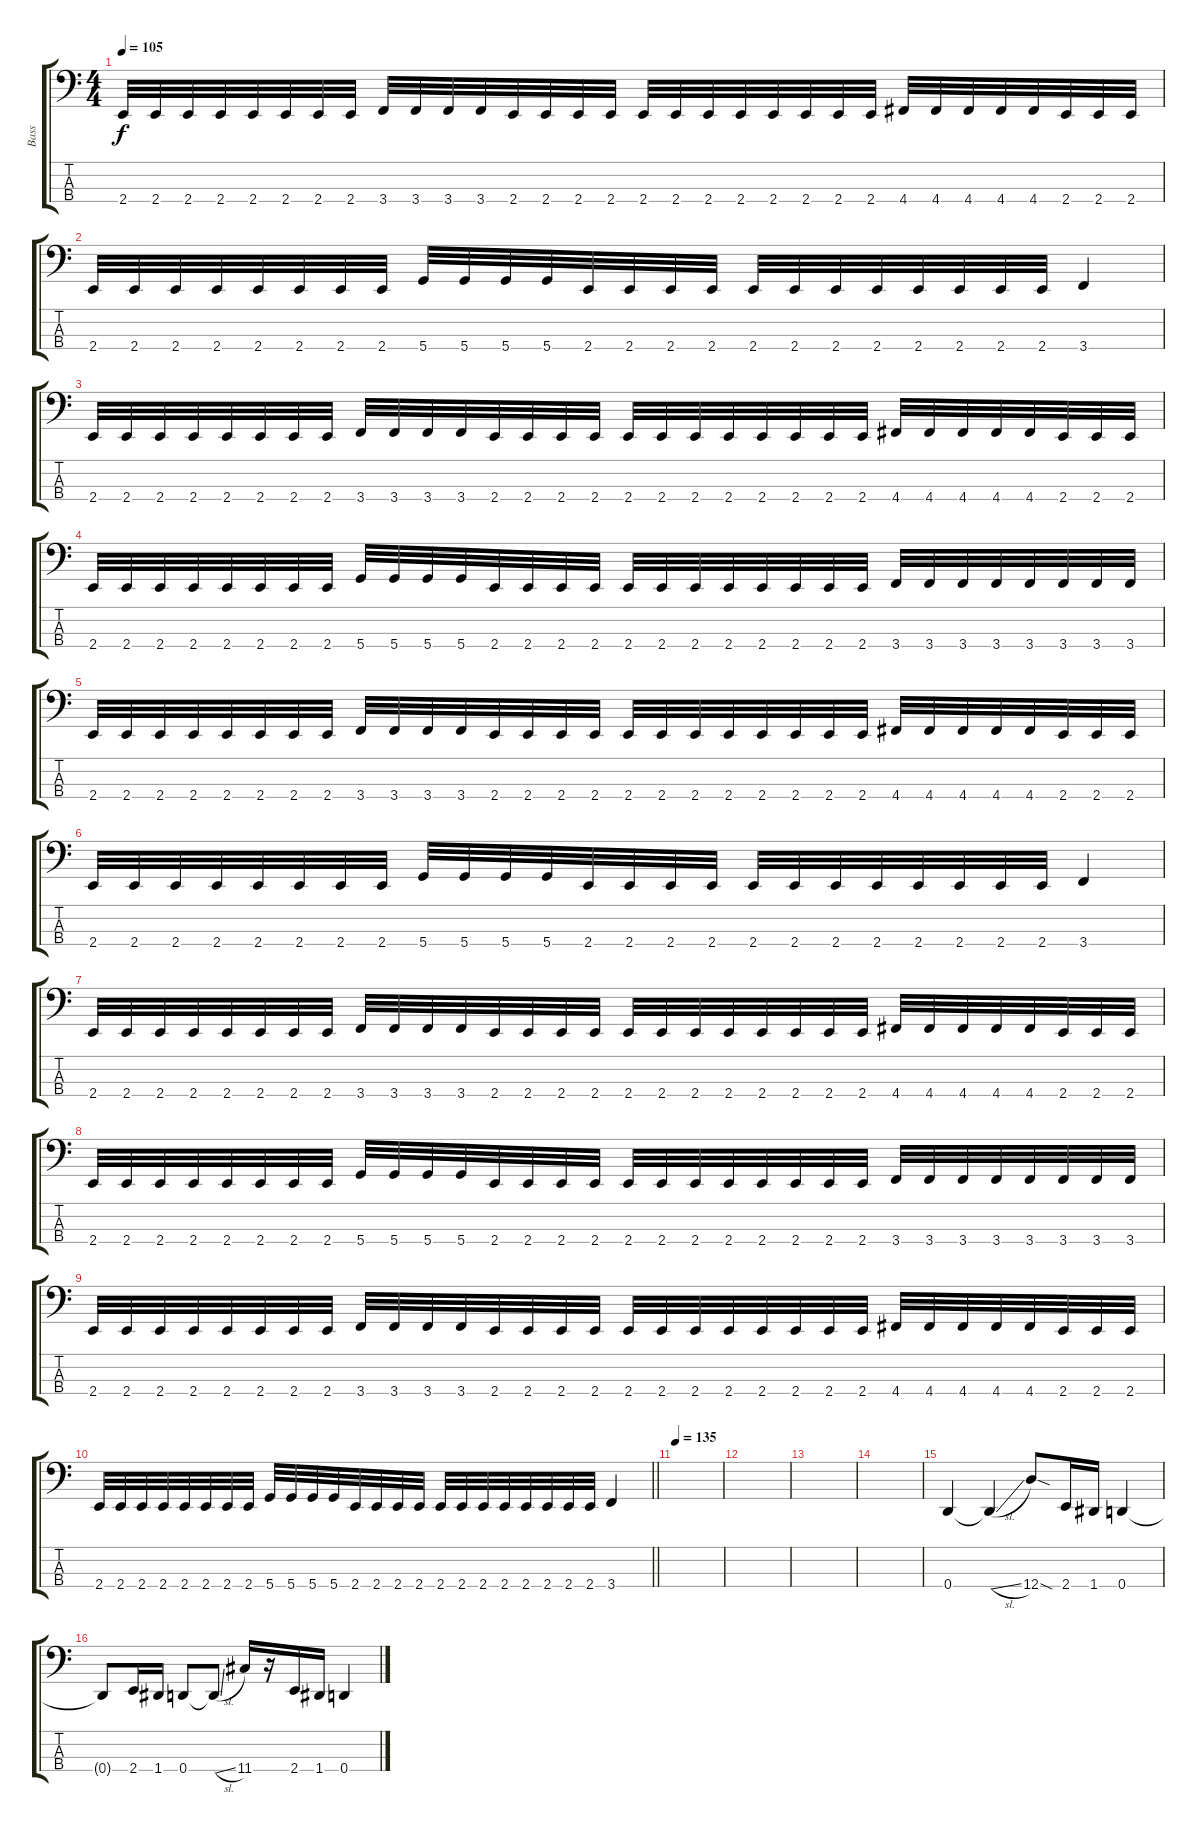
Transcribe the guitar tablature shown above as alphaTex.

\track ("Bass" "Bass") {instrument electricbassfinger}
\staff {score tabs}
\tuning (F2 C2 G1 D1) {hide}
\ts (4 4)
\tempo 105
\clef f4
\ks c
2.4.32{dy f} 2.4.32 2.4.32 2.4.32 2.4.32 2.4.32 2.4.32 2.4.32 3.4.32 3.4.32 3.4.32 3.4.32 2.4.32 2.4.32 2.4.32 2.4.32 2.4.32 2.4.32 2.4.32 2.4.32 2.4.32 2.4.32 2.4.32 2.4.32 4.4.32 4.4.32 4.4.32 4.4.32 4.4.32 2.4.32 2.4.32 2.4.32 |
2.4.32 2.4.32 2.4.32 2.4.32 2.4.32 2.4.32 2.4.32 2.4.32 5.4.32 5.4.32 5.4.32 5.4.32 2.4.32 2.4.32 2.4.32 2.4.32 2.4.32 2.4.32 2.4.32 2.4.32 2.4.32 2.4.32 2.4.32 2.4.32 3.4.4 |
2.4.32 2.4.32 2.4.32 2.4.32 2.4.32 2.4.32 2.4.32 2.4.32 3.4.32 3.4.32 3.4.32 3.4.32 2.4.32 2.4.32 2.4.32 2.4.32 2.4.32 2.4.32 2.4.32 2.4.32 2.4.32 2.4.32 2.4.32 2.4.32 4.4.32 4.4.32 4.4.32 4.4.32 4.4.32 2.4.32 2.4.32 2.4.32 |
2.4.32 2.4.32 2.4.32 2.4.32 2.4.32 2.4.32 2.4.32 2.4.32 5.4.32 5.4.32 5.4.32 5.4.32 2.4.32 2.4.32 2.4.32 2.4.32 2.4.32 2.4.32 2.4.32 2.4.32 2.4.32 2.4.32 2.4.32 2.4.32 3.4.32 3.4.32 3.4.32 3.4.32 3.4.32 3.4.32 3.4.32 3.4.32 |
2.4.32 2.4.32 2.4.32 2.4.32 2.4.32 2.4.32 2.4.32 2.4.32 3.4.32 3.4.32 3.4.32 3.4.32 2.4.32 2.4.32 2.4.32 2.4.32 2.4.32 2.4.32 2.4.32 2.4.32 2.4.32 2.4.32 2.4.32 2.4.32 4.4.32 4.4.32 4.4.32 4.4.32 4.4.32 2.4.32 2.4.32 2.4.32 |
2.4.32 2.4.32 2.4.32 2.4.32 2.4.32 2.4.32 2.4.32 2.4.32 5.4.32 5.4.32 5.4.32 5.4.32 2.4.32 2.4.32 2.4.32 2.4.32 2.4.32 2.4.32 2.4.32 2.4.32 2.4.32 2.4.32 2.4.32 2.4.32 3.4.4 |
2.4.32 2.4.32 2.4.32 2.4.32 2.4.32 2.4.32 2.4.32 2.4.32 3.4.32 3.4.32 3.4.32 3.4.32 2.4.32 2.4.32 2.4.32 2.4.32 2.4.32 2.4.32 2.4.32 2.4.32 2.4.32 2.4.32 2.4.32 2.4.32 4.4.32 4.4.32 4.4.32 4.4.32 4.4.32 2.4.32 2.4.32 2.4.32 |
2.4.32 2.4.32 2.4.32 2.4.32 2.4.32 2.4.32 2.4.32 2.4.32 5.4.32 5.4.32 5.4.32 5.4.32 2.4.32 2.4.32 2.4.32 2.4.32 2.4.32 2.4.32 2.4.32 2.4.32 2.4.32 2.4.32 2.4.32 2.4.32 3.4.32 3.4.32 3.4.32 3.4.32 3.4.32 3.4.32 3.4.32 3.4.32 |
2.4.32 2.4.32 2.4.32 2.4.32 2.4.32 2.4.32 2.4.32 2.4.32 3.4.32 3.4.32 3.4.32 3.4.32 2.4.32 2.4.32 2.4.32 2.4.32 2.4.32 2.4.32 2.4.32 2.4.32 2.4.32 2.4.32 2.4.32 2.4.32 4.4.32 4.4.32 4.4.32 4.4.32 4.4.32 2.4.32 2.4.32 2.4.32 |
\barLineRight lightlight
2.4.32 2.4.32 2.4.32 2.4.32 2.4.32 2.4.32 2.4.32 2.4.32 5.4.32 5.4.32 5.4.32 5.4.32 2.4.32 2.4.32 2.4.32 2.4.32 2.4.32 2.4.32 2.4.32 2.4.32 2.4.32 2.4.32 2.4.32 2.4.32 3.4.4 |
\section ("" "")
\tempo 135
|
|
|
|
0.4.4 0.4{sl t}.4 12.4{sod}.8 2.4.16 1.4.16 0.4.4 |
0.4{t}.8 2.4.16 1.4.16 0.4.8 0.4{sl t}.8 11.4.16 r.16 2.4.16 1.4.16 0.4.4
